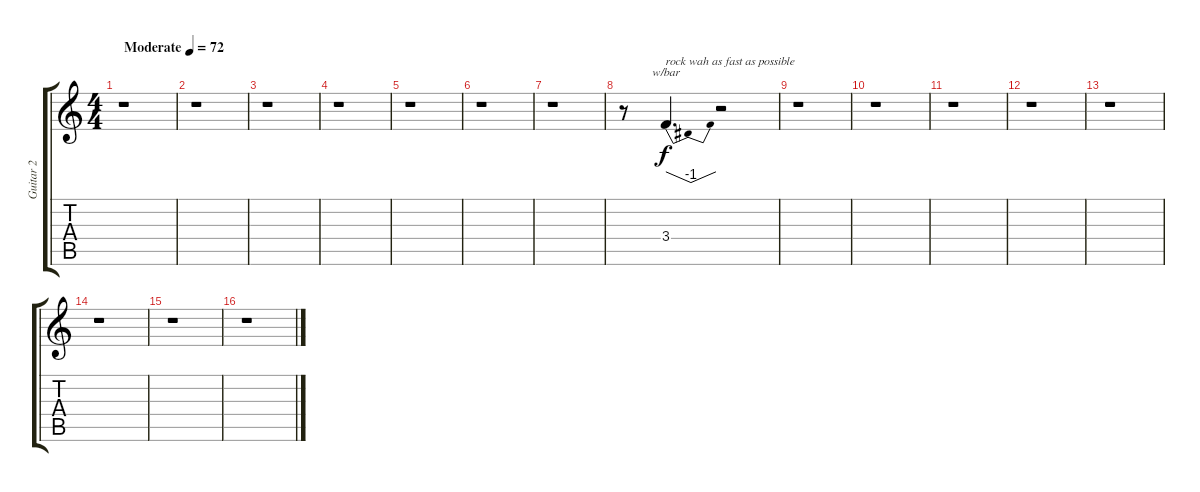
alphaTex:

\track ("Guitar 2" "Guitar 2") {instrument electricguitarclean}
\staff {score tabs}
\tuning (E4 B3 G3 D3 A2 E2) {hide}
\ts (4 4)
\tempo (72 "Moderate")
\clef g2
\ks c
r.1{dy f instrument electricguitarclean} |
r.1 |
r.1 |
r.1 |
r.1 |
r.1 |
r.1 |
r.8 3.4.4{d tbe (dip default 0 0 30 -4 60 0) txt "rock wah as fast as possible "} r.2 |
r.1 |
r.1 |
r.1 |
r.1 |
r.1 |
r.1 |
r.1 |
r.1
